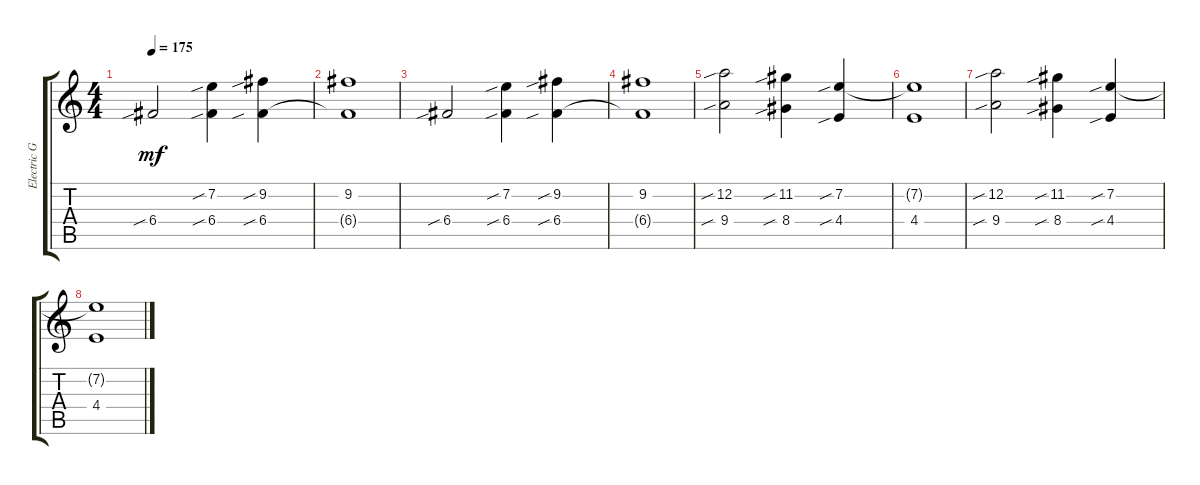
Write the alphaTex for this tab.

\track ("Electric Guitar" "Electric G") {instrument distortionguitar}
\staff {score tabs}
\tuning (D4 A3 F3 C3 G2 C2) {hide}
\ts (4 4)
\tempo 175
\clef g2
\ks c
6.4{sib}.2{dy mf} (7.2{sib} 6.4{sib}).4 (9.2{sib} 6.4{sib}).4 |
(9.2 6.4{t}).1 |
6.4{sib}.2 (7.2{sib} 6.4{sib}).4 (9.2{sib} 6.4{sib}).4 |
(9.2 6.4{t}).1 |
(12.2{sib} 9.4{sib}).2 (11.2{sib} 8.4{sib}).4 (7.2{sib} 4.4{sib}).4 |
(7.2{t} 4.4).1 |
(12.2{sib} 9.4{sib}).2 (11.2{sib} 8.4{sib}).4 (7.2{sib} 4.4{sib}).4 |
(7.2{t} 4.4).1
